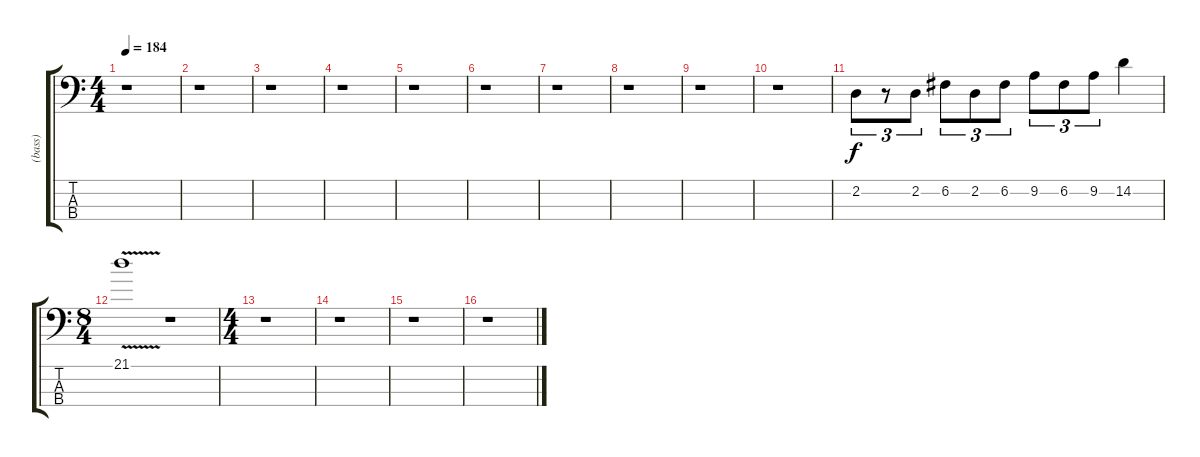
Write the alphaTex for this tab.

\track ("(bass)" "(bass)") {instrument electricbassfinger}
\staff {score tabs}
\tuning (F2 C2 G1 D1) {hide}
\ts (4 4)
\tempo 184
\clef f4
\ks c
r.1{dy f} |
r.1 |
r.1 |
r.1 |
r.1 |
r.1 |
r.1 |
r.1 |
r.1 |
r.1 |
2.2.8{tu (3 2) volume 16 instrument banjo} r.8{tu (3 2)} 2.2.8{tu (3 2)} 6.2.8{tu (3 2)} 2.2.8{tu (3 2)} 6.2.8{tu (3 2)} 9.2.8{tu (3 2)} 6.2.8{tu (3 2)} 9.2.8{tu (3 2)} 14.2.4 |
\ts (8 4)
21.1{v}.1 r.1 |
\ts (4 4)
r.1 |
r.1 |
r.1 |
r.1
